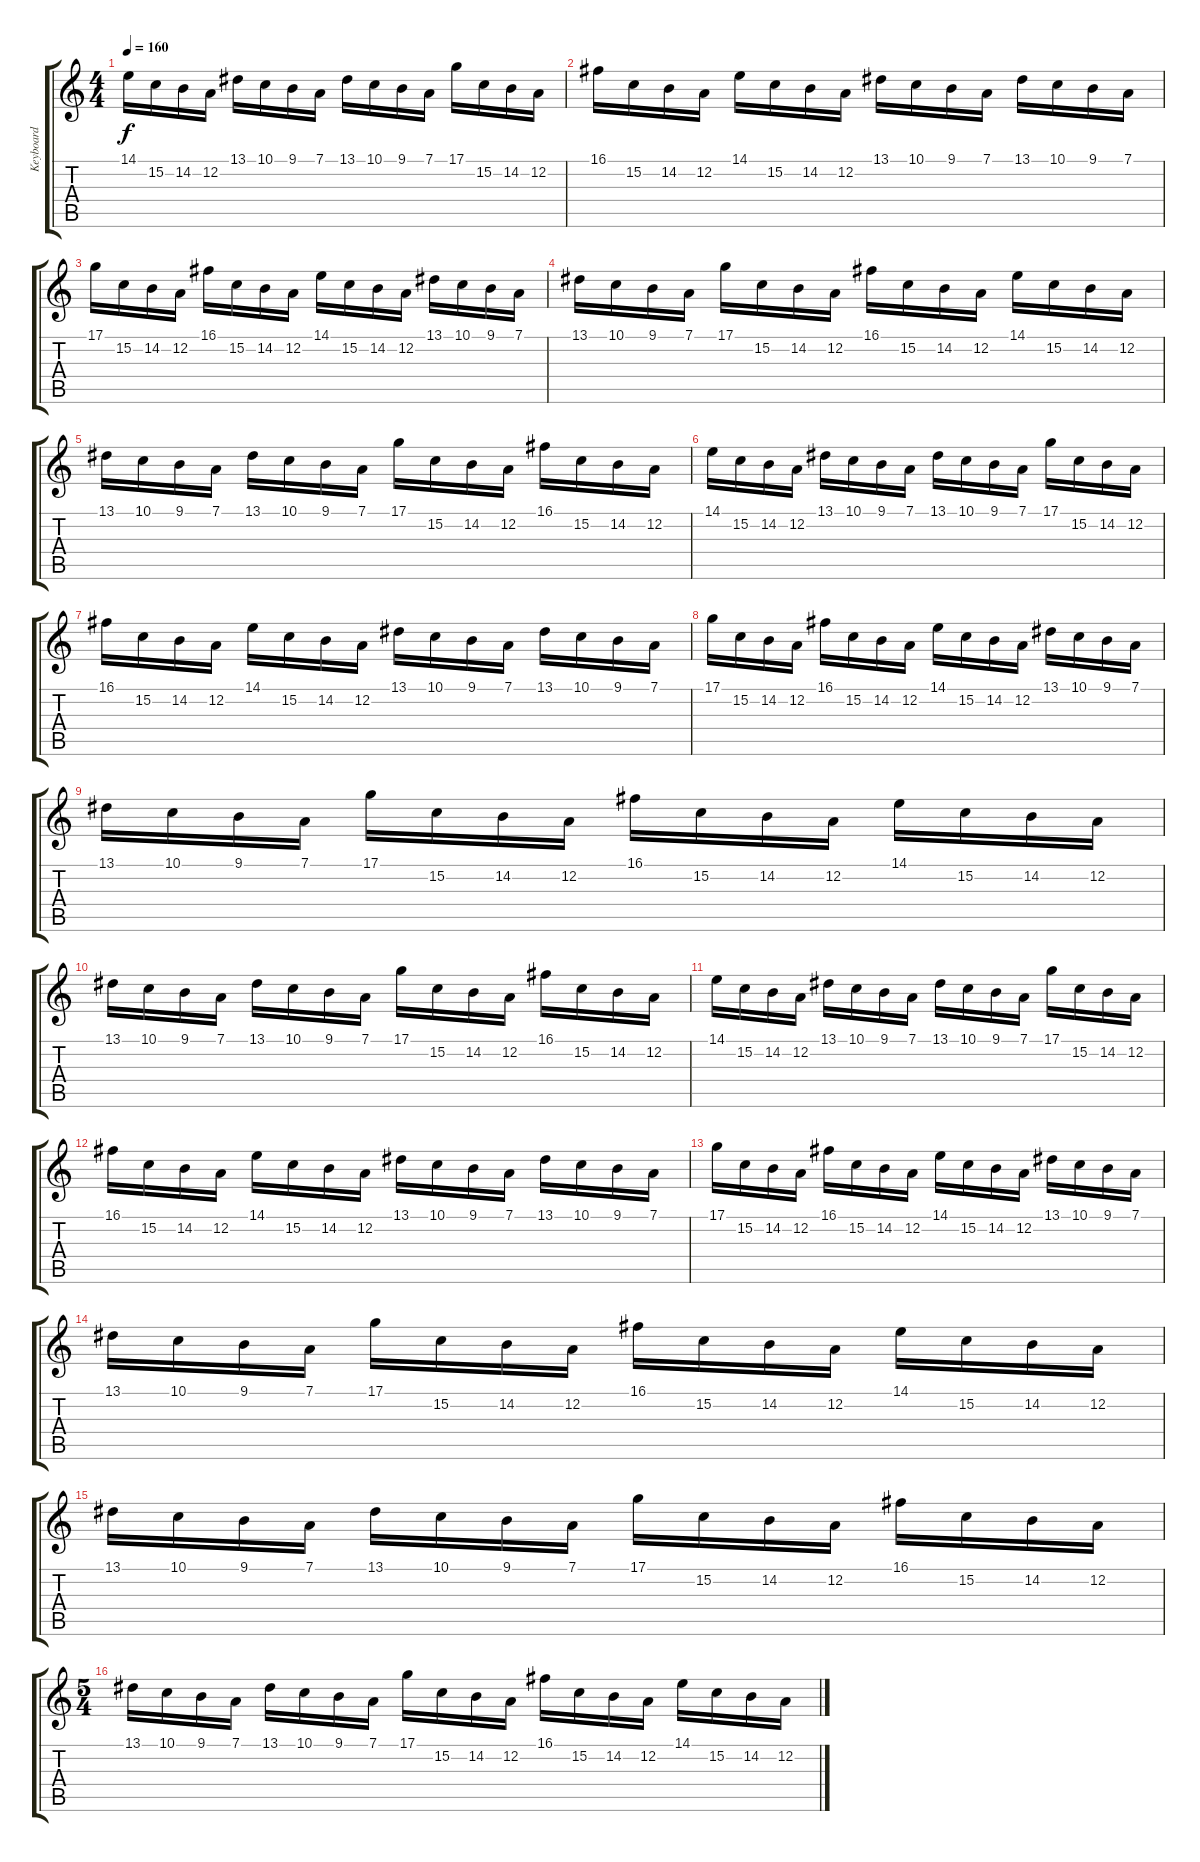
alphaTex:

\track ("Keyboard" "Keyboard") {instrument lead2sawtooth}
\staff {score tabs}
\tuning (D4 A3 F3 C3 G2 D2) {hide}
\ts (4 4)
\tempo 160
\clef g2
\ks c
14.1.16{dy f} 15.2.16 14.2.16 12.2.16 13.1.16 10.1.16 9.1.16 7.1.16 13.1.16 10.1.16 9.1.16 7.1.16 17.1.16 15.2.16 14.2.16 12.2.16 |
16.1.16 15.2.16 14.2.16 12.2.16 14.1.16 15.2.16 14.2.16 12.2.16 13.1.16 10.1.16 9.1.16 7.1.16 13.1.16 10.1.16 9.1.16 7.1.16 |
17.1.16 15.2.16 14.2.16 12.2.16 16.1.16 15.2.16 14.2.16 12.2.16 14.1.16 15.2.16 14.2.16 12.2.16 13.1.16 10.1.16 9.1.16 7.1.16 |
13.1.16 10.1.16 9.1.16 7.1.16 17.1.16 15.2.16 14.2.16 12.2.16 16.1.16 15.2.16 14.2.16 12.2.16 14.1.16 15.2.16 14.2.16 12.2.16 |
13.1.16 10.1.16 9.1.16 7.1.16 13.1.16 10.1.16 9.1.16 7.1.16 17.1.16 15.2.16 14.2.16 12.2.16 16.1.16 15.2.16 14.2.16 12.2.16 |
14.1.16 15.2.16 14.2.16 12.2.16 13.1.16 10.1.16 9.1.16 7.1.16 13.1.16 10.1.16 9.1.16 7.1.16 17.1.16 15.2.16 14.2.16 12.2.16 |
16.1.16 15.2.16 14.2.16 12.2.16 14.1.16 15.2.16 14.2.16 12.2.16 13.1.16 10.1.16 9.1.16 7.1.16 13.1.16 10.1.16 9.1.16 7.1.16 |
17.1.16 15.2.16 14.2.16 12.2.16 16.1.16 15.2.16 14.2.16 12.2.16 14.1.16 15.2.16 14.2.16 12.2.16 13.1.16 10.1.16 9.1.16 7.1.16 |
13.1.16 10.1.16 9.1.16 7.1.16 17.1.16 15.2.16 14.2.16 12.2.16 16.1.16 15.2.16 14.2.16 12.2.16 14.1.16 15.2.16 14.2.16 12.2.16 |
13.1.16 10.1.16 9.1.16 7.1.16 13.1.16 10.1.16 9.1.16 7.1.16 17.1.16 15.2.16 14.2.16 12.2.16 16.1.16 15.2.16 14.2.16 12.2.16 |
14.1.16 15.2.16 14.2.16 12.2.16 13.1.16 10.1.16 9.1.16 7.1.16 13.1.16 10.1.16 9.1.16 7.1.16 17.1.16 15.2.16 14.2.16 12.2.16 |
16.1.16 15.2.16 14.2.16 12.2.16 14.1.16 15.2.16 14.2.16 12.2.16 13.1.16 10.1.16 9.1.16 7.1.16 13.1.16 10.1.16 9.1.16 7.1.16 |
17.1.16 15.2.16 14.2.16 12.2.16 16.1.16 15.2.16 14.2.16 12.2.16 14.1.16 15.2.16 14.2.16 12.2.16 13.1.16 10.1.16 9.1.16 7.1.16 |
13.1.16 10.1.16 9.1.16 7.1.16 17.1.16 15.2.16 14.2.16 12.2.16 16.1.16 15.2.16 14.2.16 12.2.16 14.1.16 15.2.16 14.2.16 12.2.16 |
13.1.16 10.1.16 9.1.16 7.1.16 13.1.16 10.1.16 9.1.16 7.1.16 17.1.16 15.2.16 14.2.16 12.2.16 16.1.16 15.2.16 14.2.16 12.2.16 |
\ts (5 4)
13.1.16 10.1.16 9.1.16 7.1.16 13.1.16 10.1.16 9.1.16 7.1.16 17.1.16 15.2.16 14.2.16 12.2.16 16.1.16 15.2.16 14.2.16 12.2.16 14.1.16 15.2.16 14.2.16 12.2.16
